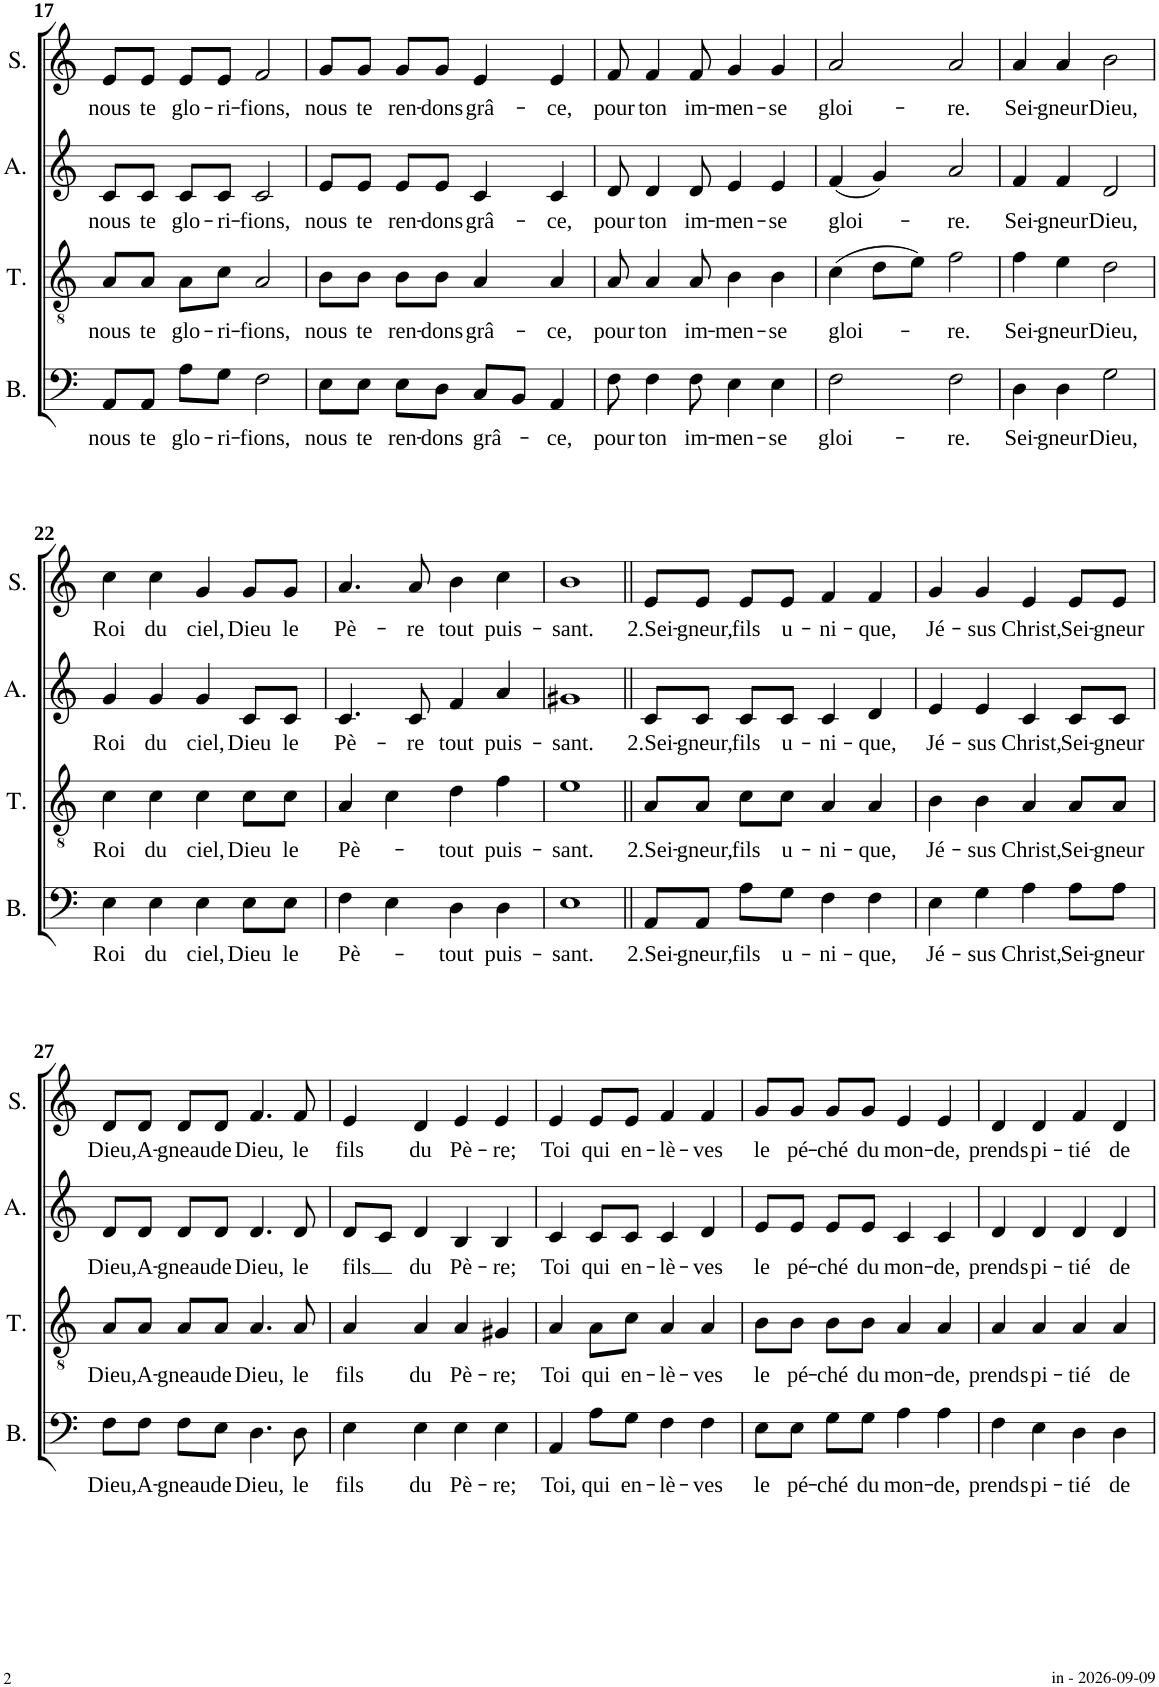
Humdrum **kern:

**kern	**text	**kern	**text	**kern	**text	**kern	**text
*part4	*part4	*part3	*part3	*part2	*part2	*part1	*part1
*staff4	*staff4	*staff3	*staff3	*staff2	*staff2	*staff1	*staff1
*I"Bass	*	*I"Tenor	*	*I"Alto	*	*I"Soprano	*
*I'B.	*	*I'T.	*	*I'A.	*	*I'S.	*
!!LO:PB:g=z
*clefF4	*	*clefGv2	*	*clefG2	*	*clefG2	*
*k[]	*	*k[]	*	*k[]	*	*k[]	*
*M4/4	*	*M4/4	*	*M4/4	*	*M4/4	*
*met(c)	*	*met(c)	*	*met(c)	*	*met(c)	*
=17	=17	=17	=17	=17	=17	=17	=17
!	!LO:LY:b	!	!LO:LY:b	!	!LO:LY:b	!	!LO:LY:b
8AA/L	nous	8A/L	nous	8c/L	nous	8e/L	nous
!	!LO:LY:b	!	!LO:LY:b	!	!LO:LY:b	!	!LO:LY:b
8AA/J	te	8A/J	te	8c/J	te	8e/J	te
!	!LO:LY:b	!	!LO:LY:b	!	!LO:LY:b	!	!LO:LY:b
8A\L	glo-	8A\L	glo-	8c/L	glo-	8e/L	glo-
!	!LO:LY:b	!	!LO:LY:b	!	!LO:LY:b	!	!LO:LY:b
8G\J	-ri-	8c\J	-ri-	8c/J	-ri-	8e/J	-ri-
!	!LO:LY:b	!	!LO:LY:b	!	!LO:LY:b	!	!LO:LY:b
2F\	-fions,	2A/	-fions,	2c/	-fions,	2f/	-fions,
=18	=18	=18	=18	=18	=18	=18	=18
!	!LO:LY:b	!	!LO:LY:b	!	!LO:LY:b	!	!LO:LY:b
8E\L	nous	8B\L	nous	8e/L	nous	8g/L	nous
!	!LO:LY:b	!	!LO:LY:b	!	!LO:LY:b	!	!LO:LY:b
8E\J	te	8B\J	te	8e/J	te	8g/J	te
!	!LO:LY:b	!	!LO:LY:b	!	!LO:LY:b	!	!LO:LY:b
8E\L	ren-	8B\L	ren-	8e/L	ren-	8g/L	ren-
!	!LO:LY:b	!	!LO:LY:b	!	!LO:LY:b	!	!LO:LY:b
8D\J	-dons	8B\J	-dons	8e/J	-dons	8g/J	-dons
!	!LO:LY:b	!	!LO:LY:b	!	!LO:LY:b	!	!LO:LY:b
8C/L	grâ-	4A/	grâ-	4c/	grâ-	4e/	grâ-
8BB/J	.	.	.	.	.	.	.
!	!LO:LY:b	!	!LO:LY:b	!	!LO:LY:b	!	!LO:LY:b
4AA/	-ce,	4A/	-ce,	4c/	-ce,	4e/	-ce,
=19	=19	=19	=19	=19	=19	=19	=19
!	!LO:LY:b	!	!LO:LY:b	!	!LO:LY:b	!	!LO:LY:b
8F\	pour	8A/	pour	8d/	pour	8f/	pour
!	!LO:LY:b	!	!LO:LY:b	!	!LO:LY:b	!	!LO:LY:b
4F\	ton	4A/	ton	4d/	ton	4f/	ton
!	!LO:LY:b	!	!LO:LY:b	!	!LO:LY:b	!	!LO:LY:b
8F\	im-	8A/	im-	8d/	im-	8f/	im-
!	!LO:LY:b	!	!LO:LY:b	!	!LO:LY:b	!	!LO:LY:b
4E\	-men-	4B\	-men-	4e/	-men-	4g/	-men-
!	!LO:LY:b	!	!LO:LY:b	!	!LO:LY:b	!	!LO:LY:b
4E\	-se	4B\	-se	4e/	-se	4g/	-se
=20	=20	=20	=20	=20	=20	=20	=20
!	!LO:LY:b	!	!LO:LY:b	!	!LO:LY:b	!	!LO:LY:b
2F\	gloi-	(4c\	gloi-	(4f/	gloi-	2a/	gloi-
.	.	8d\L	.	4g/)	.	.	.
.	.	8e\J)	.	.	.	.	.
!	!LO:LY:b	!	!LO:LY:b	!	!LO:LY:b	!	!LO:LY:b
2F\	-re.	2f\	-re.	2a/	-re.	2a/	-re.
=21	=21	=21	=21	=21	=21	=21	=21
!	!LO:LY:b	!	!LO:LY:b	!	!LO:LY:b	!	!LO:LY:b
4D\	Sei-	4f\	Sei-	4f/	Sei-	4a/	Sei-
!	!LO:LY:b	!	!LO:LY:b	!	!LO:LY:b	!	!LO:LY:b
4D\	-gneur	4e\	-gneur	4f/	-gneur	4a/	-gneur
!	!LO:LY:b	!	!LO:LY:b	!	!LO:LY:b	!	!LO:LY:b
2G\	Dieu,	2d\	Dieu,	2d/	Dieu,	2b\	Dieu,
!!LO:LB:g=z
=22	=22	=22	=22	=22	=22	=22	=22
!	!LO:LY:b	!	!LO:LY:b	!	!LO:LY:b	!	!LO:LY:b
4E\	Roi	4c\	Roi	4g/	Roi	4cc\	Roi
!	!LO:LY:b	!	!LO:LY:b	!	!LO:LY:b	!	!LO:LY:b
4E\	du	4c\	du	4g/	du	4cc\	du
!	!LO:LY:b	!	!LO:LY:b	!	!LO:LY:b	!	!LO:LY:b
4E\	ciel,	4c\	ciel,	4g/	ciel,	4g/	ciel,
!	!LO:LY:b	!	!LO:LY:b	!	!LO:LY:b	!	!LO:LY:b
8E\L	Dieu	8c\L	Dieu	8c/L	Dieu	8g/L	Dieu
!	!LO:LY:b	!	!LO:LY:b	!	!LO:LY:b	!	!LO:LY:b
8E\J	le	8c\J	le	8c/J	le	8g/J	le
=23	=23	=23	=23	=23	=23	=23	=23
!	!LO:LY:b	!	!LO:LY:b	!	!LO:LY:b	!	!LO:LY:b
4F\	Pè-	4A/	Pè-	4.c/	Pè-	4.a/	Pè-
4E\	.	4c\	.	.	.	.	.
!	!	!	!	!	!LO:LY:b	!	!LO:LY:b
.	.	.	.	8c/	-re	8a/	-re
!	!LO:LY:b	!	!LO:LY:b	!	!LO:LY:b	!	!LO:LY:b
4D\	tout	4d\	tout	4f/	tout	4b\	tout
!	!LO:LY:b	!	!LO:LY:b	!	!LO:LY:b	!	!LO:LY:b
4D\	puis-	4f\	puis-	4a/	puis-	4cc\	puis-
=24	=24	=24	=24	=24	=24	=24	=24
!	!LO:LY:b	!	!LO:LY:b	!	!LO:LY:b	!	!LO:LY:b
1E	-sant.	1e	-sant.	1g#X	-sant.	1b	-sant.
=25||	=25||	=25||	=25||	=25||	=25||	=25||	=25||
!	!LO:LY:b	!	!LO:LY:b	!	!LO:LY:b	!	!LO:LY:b
8AA/L	2.Sei-	8A/L	2.Sei-	8c/L	2.Sei-	8e/L	2.Sei-
!	!LO:LY:b	!	!LO:LY:b	!	!LO:LY:b	!	!LO:LY:b
8AA/J	-gneur,	8A/J	-gneur,	8c/J	-gneur,	8e/J	-gneur,
!	!LO:LY:b	!	!LO:LY:b	!	!LO:LY:b	!	!LO:LY:b
8A\L	fils	8c\L	fils	8c/L	fils	8e/L	fils
!	!LO:LY:b	!	!LO:LY:b	!	!LO:LY:b	!	!LO:LY:b
8G\J	u-	8c\J	u-	8c/J	u-	8e/J	u-
!	!LO:LY:b	!	!LO:LY:b	!	!LO:LY:b	!	!LO:LY:b
4F\	-ni-	4A/	-ni-	4c/	-ni-	4f/	-ni-
!	!LO:LY:b	!	!LO:LY:b	!	!LO:LY:b	!	!LO:LY:b
4F\	-que,	4A/	-que,	4d/	-que,	4f/	-que,
=26	=26	=26	=26	=26	=26	=26	=26
!	!LO:LY:b	!	!LO:LY:b	!	!LO:LY:b	!	!LO:LY:b
4E\	Jé-	4B\	Jé-	4e/	Jé-	4g/	Jé-
!	!LO:LY:b	!	!LO:LY:b	!	!LO:LY:b	!	!LO:LY:b
4G\	-sus	4B\	-sus	4e/	-sus	4g/	-sus
!	!LO:LY:b	!	!LO:LY:b	!	!LO:LY:b	!	!LO:LY:b
4A\	Christ,	4A/	Christ,	4c/	Christ,	4e/	Christ,
!	!LO:LY:b	!	!LO:LY:b	!	!LO:LY:b	!	!LO:LY:b
8A\L	Sei-	8A/L	Sei-	8c/L	Sei-	8e/L	Sei-
!	!LO:LY:b	!	!LO:LY:b	!	!LO:LY:b	!	!LO:LY:b
8A\J	-gneur	8A/J	-gneur	8c/J	-gneur	8e/J	-gneur
!!LO:LB:g=z
=27	=27	=27	=27	=27	=27	=27	=27
!	!LO:LY:b	!	!LO:LY:b	!	!LO:LY:b	!	!LO:LY:b
8F\L	Dieu,	8A/L	Dieu,	8d/L	Dieu,	8d/L	Dieu,
!	!LO:LY:b	!	!LO:LY:b	!	!LO:LY:b	!	!LO:LY:b
8F\J	A-	8A/J	A-	8d/J	A-	8d/J	A-
!	!LO:LY:b	!	!LO:LY:b	!	!LO:LY:b	!	!LO:LY:b
8F\L	-gneau	8A/L	-gneau	8d/L	-gneau	8d/L	-gneau
!	!LO:LY:b	!	!LO:LY:b	!	!LO:LY:b	!	!LO:LY:b
8E\J	de	8A/J	de	8d/J	de	8d/J	de
!	!LO:LY:b	!	!LO:LY:b	!	!LO:LY:b	!	!LO:LY:b
4.D\	Dieu,	4.A/	Dieu,	4.d/	Dieu,	4.f/	Dieu,
!	!LO:LY:b	!	!LO:LY:b	!	!LO:LY:b	!	!LO:LY:b
8D\	le	8A/	le	8d/	le	8f/	le
=28	=28	=28	=28	=28	=28	=28	=28
!	!LO:LY:b	!	!LO:LY:b	!	!LO:LY:b	!	!LO:LY:b
4E\	fils	4A/	fils	8d/L	fils	4e/	fils
.	.	.	.	8c/J	.	.	.
!	!LO:LY:b	!	!LO:LY:b	!	!LO:LY:b	!	!LO:LY:b
4E\	du	4A/	du	4d/	du	4d/	du
!	!LO:LY:b	!	!LO:LY:b	!	!LO:LY:b	!	!LO:LY:b
4E\	Pè-	4A/	Pè-	4B/	Pè-	4e/	Pè-
!	!LO:LY:b	!	!LO:LY:b	!	!LO:LY:b	!	!LO:LY:b
4E\	-re;	4G#X/	-re;	4B/	-re;	4e/	-re;
=29	=29	=29	=29	=29	=29	=29	=29
!	!LO:LY:b	!	!LO:LY:b	!	!LO:LY:b	!	!LO:LY:b
4AA/	Toi,	4A/	Toi	4c/	Toi	4e/	Toi
!	!LO:LY:b	!	!LO:LY:b	!	!LO:LY:b	!	!LO:LY:b
8A\L	qui	8A\L	qui	8c/L	qui	8e/L	qui
!	!LO:LY:b	!	!LO:LY:b	!	!LO:LY:b	!	!LO:LY:b
8G\J	en-	8c\J	en-	8c/J	en-	8e/J	en-
!	!LO:LY:b	!	!LO:LY:b	!	!LO:LY:b	!	!LO:LY:b
4F\	-lè-	4A/	-lè-	4c/	-lè-	4f/	-lè-
!	!LO:LY:b	!	!LO:LY:b	!	!LO:LY:b	!	!LO:LY:b
4F\	-ves	4A/	-ves	4d/	-ves	4f/	-ves
=30	=30	=30	=30	=30	=30	=30	=30
!	!LO:LY:b	!	!LO:LY:b	!	!LO:LY:b	!	!LO:LY:b
8E\L	le	8B\L	le	8e/L	le	8g/L	le
!	!LO:LY:b	!	!LO:LY:b	!	!LO:LY:b	!	!LO:LY:b
8E\J	pé-	8B\J	pé-	8e/J	pé-	8g/J	pé-
!	!LO:LY:b	!	!LO:LY:b	!	!LO:LY:b	!	!LO:LY:b
8G\L	-ché	8B\L	-ché	8e/L	-ché	8g/L	-ché
!	!LO:LY:b	!	!LO:LY:b	!	!LO:LY:b	!	!LO:LY:b
8G\J	du	8B\J	du	8e/J	du	8g/J	du
!	!LO:LY:b	!	!LO:LY:b	!	!LO:LY:b	!	!LO:LY:b
4A\	mon-	4A/	mon-	4c/	mon-	4e/	mon-
!	!LO:LY:b	!	!LO:LY:b	!	!LO:LY:b	!	!LO:LY:b
4A\	-de,	4A/	-de,	4c/	-de,	4e/	-de,
=31	=31	=31	=31	=31	=31	=31	=31
!	!LO:LY:b	!	!LO:LY:b	!	!LO:LY:b	!	!LO:LY:b
4F\	prends	4A/	prends	4d/	prends	4d/	prends
!	!LO:LY:b	!	!LO:LY:b	!	!LO:LY:b	!	!LO:LY:b
4E\	pi-	4A/	pi-	4d/	pi-	4d/	pi-
!	!LO:LY:b	!	!LO:LY:b	!	!LO:LY:b	!	!LO:LY:b
4D\	-tié	4A/	-tié	4d/	-tié	4f/	-tié
!	!LO:LY:b	!	!LO:LY:b	!	!LO:LY:b	!	!LO:LY:b
4D\	de	4A/	de	4d/	de	4d/	de
=	=	=	=	=	=	=	=
*-	*-	*-	*-	*-	*-	*-	*-
